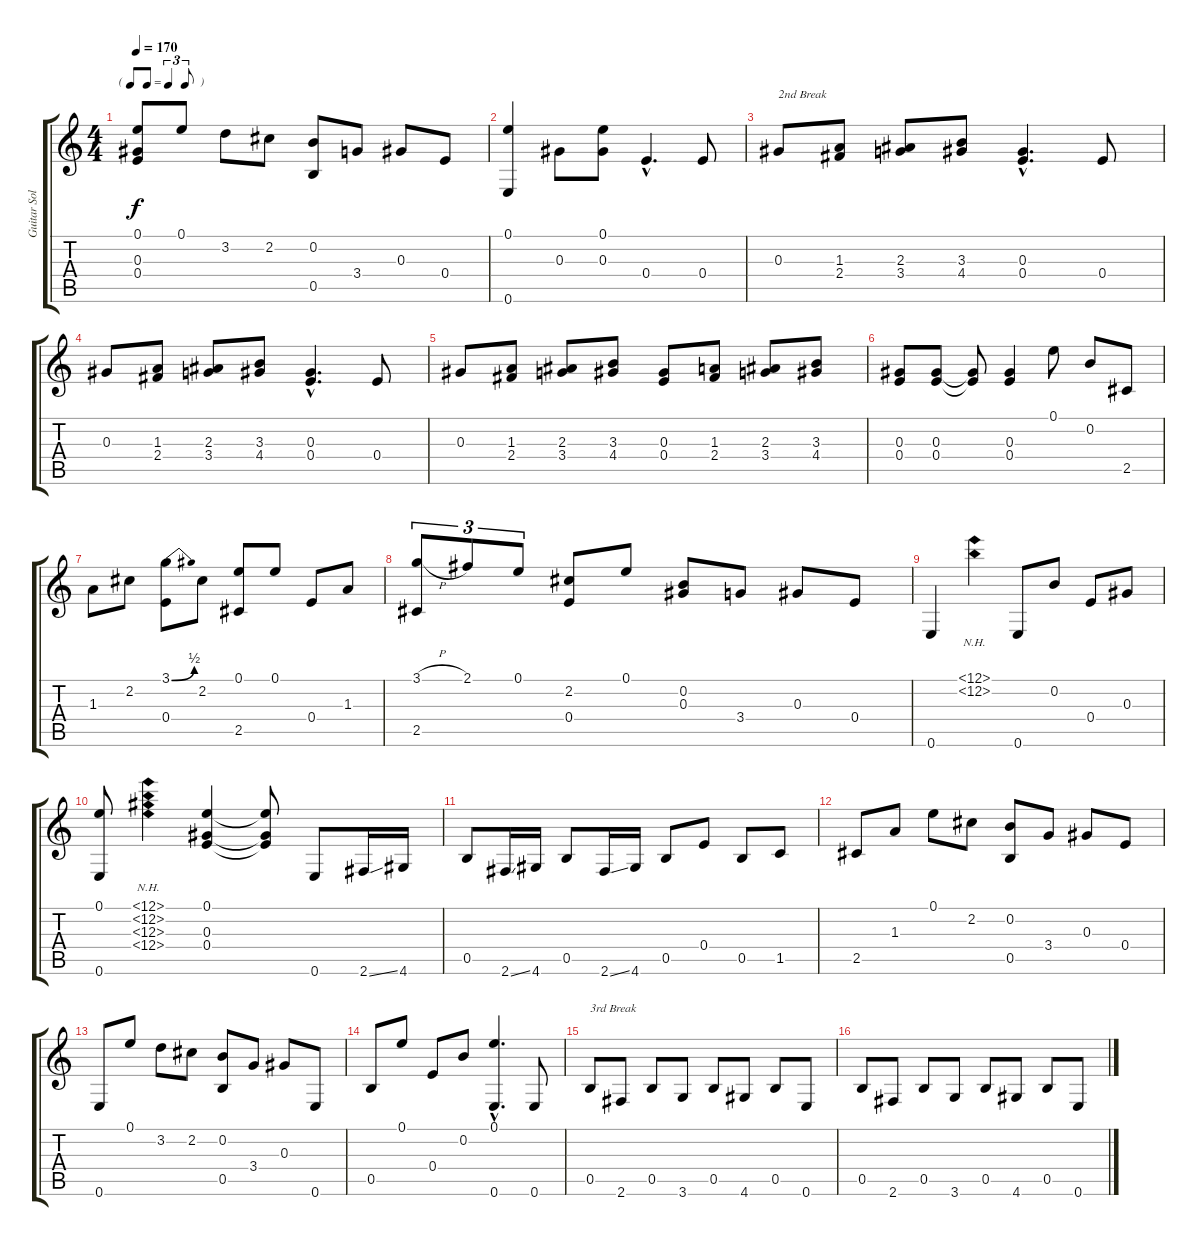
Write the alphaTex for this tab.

\track ("Guitar Solo" "Guitar Sol") {instrument acousticguitarsteel}
\staff {score tabs}
\tuning (E4 B3 Ab3 E3 B2 E2) {hide}
\ts (4 4)
\tf triplet8th
\tempo 170
\clef g2
\ks c
(0.1{t} 0.3{t} 0.4{t}).8{dy f} 0.1.8 3.2.8 2.2.8 (0.2 0.5).8 3.4.8 0.3.8 0.4.8 |
(0.1 0.6).4 0.3.8 (0.1 0.3).8 0.4{hac}.4{d} 0.4.8 |
0.3.8{txt "2nd Break"} (1.3 2.4).8 (2.3 3.4).8 (3.3 4.4).8 (0.3{hac} 0.4{hac}).4{d} 0.4.8 |
0.3.8 (1.3 2.4).8 (2.3 3.4).8 (3.3 4.4).8 (0.3{hac} 0.4{hac}).4{d} 0.4.8 |
0.3.8 (1.3 2.4).8 (2.3 3.4).8 (3.3 4.4).8 (0.3 0.4).8 (1.3 2.4).8 (2.3 3.4).8 (3.3 4.4).8 |
(0.3 0.4).8 (0.3 0.4).8 (0.3{t} 0.4{t}).8 (0.3 0.4).4 0.1.8 0.2.8 2.5.8 |
1.3.8 2.2.8 (3.1{be (bend 0 0 60 2)} 0.4).8 2.2.8 (0.1 2.5).8 0.1.8 0.4.8 1.3.8 |
(3.1{h} 2.5).8{tu (3 2)} 2.1.8{tu (3 2)} 0.1.8{tu (3 2)} (2.2 0.4).8 0.1.8 (0.2 0.3).8 3.4.8 0.3.8 0.4.8 |
0.6.4 (12.1{nh} 12.2{nh}).4 0.6.8 0.2.8 0.4.8 0.3.8 |
(0.1 0.6).8 (12.1{nh} 12.2{nh} 12.3{nh} 12.4{nh}).4 (0.1 0.3 0.4).4 (0.1{t} 0.3{t} 0.4{t}).8 0.6.8 2.6{ss}.16 4.6.16 |
0.5.8 2.6{ss}.16 4.6.16 0.5.8 2.6{ss}.16 4.6.16 0.5.8 0.4.8 0.5.8 1.5.8 |
2.5.8 1.3.8 0.1.8 2.2.8 (0.2 0.5).8 3.4.8 0.3.8 0.4.8 |
0.6.8 0.1.8 3.2.8 2.2.8 (0.2 0.5).8 3.4.8 0.3.8 0.6.8 |
0.5.8 0.1.8 0.4.8 0.2.8 (0.1{hac} 0.6{hac}).4{d} 0.6.8 |
0.5.8{txt "3rd Break"} 2.6.8 0.5.8 3.6.8 0.5.8 4.6.8 0.5.8 0.6.8 |
0.5.8 2.6.8 0.5.8 3.6.8 0.5.8 4.6.8 0.5.8 0.6.8
